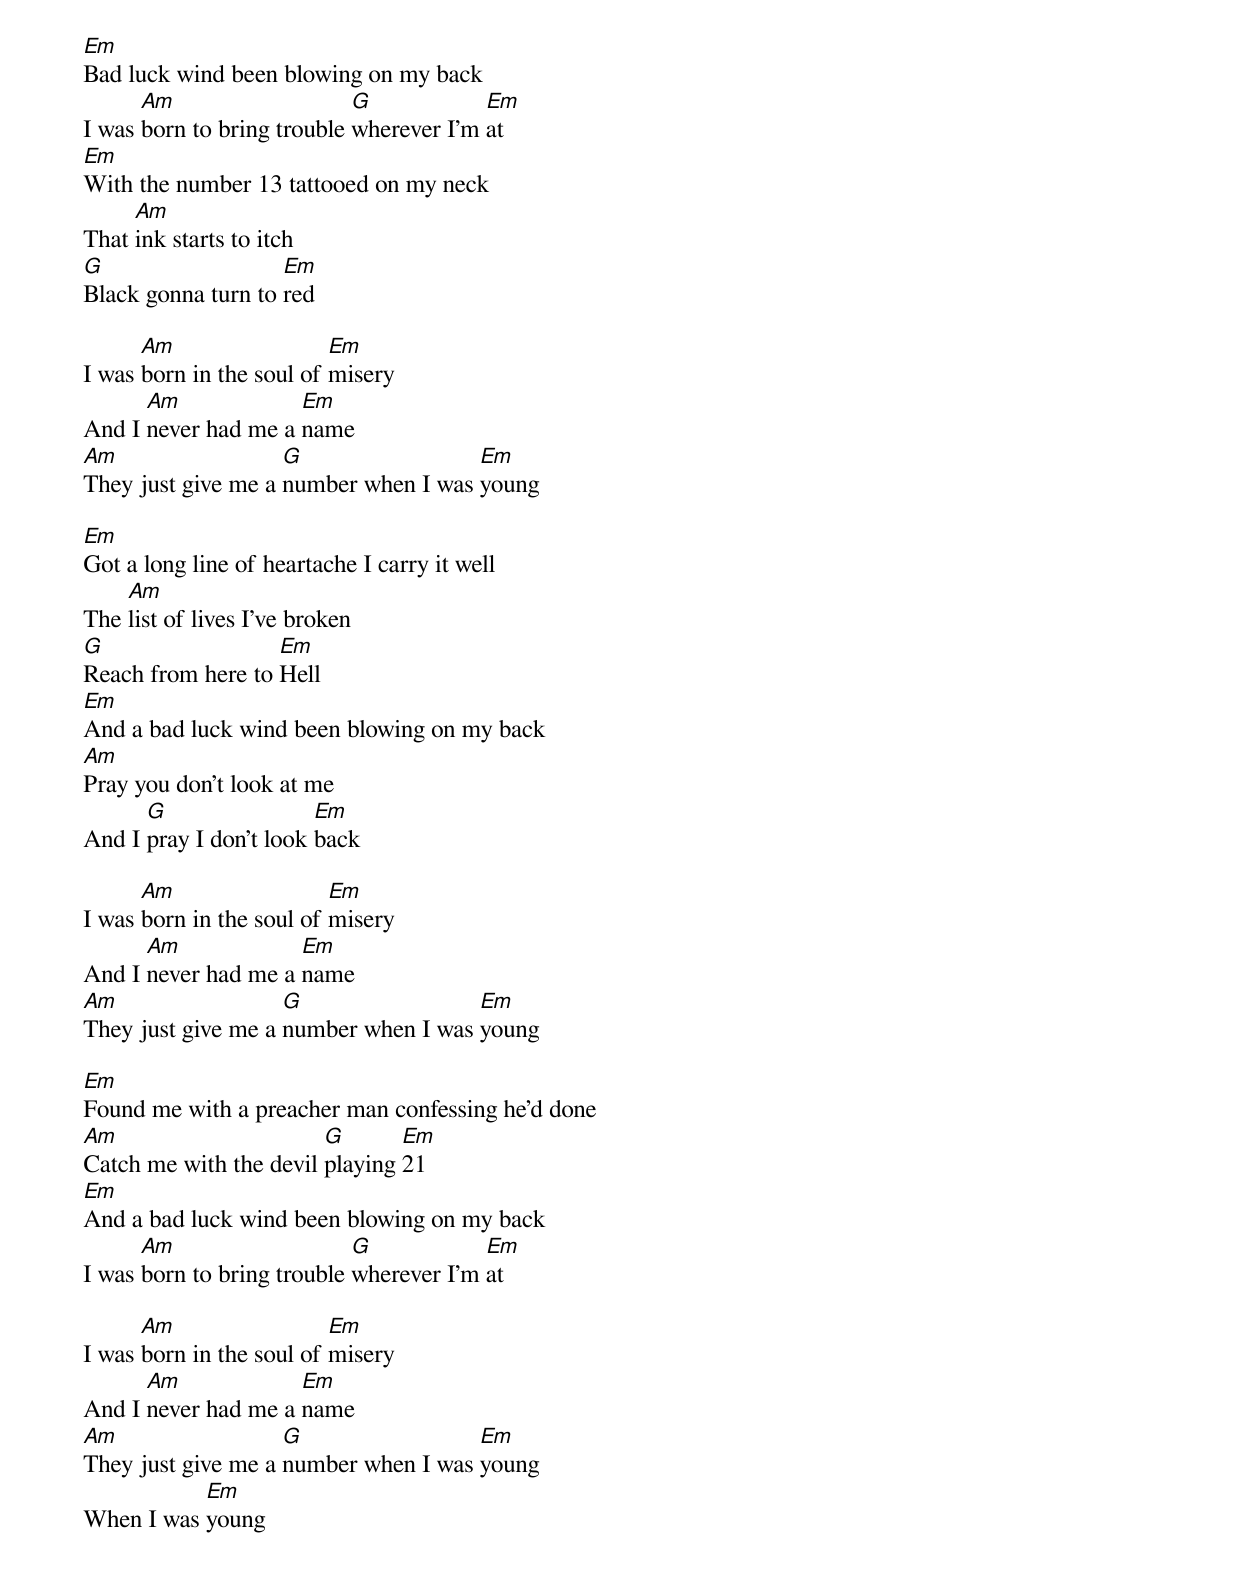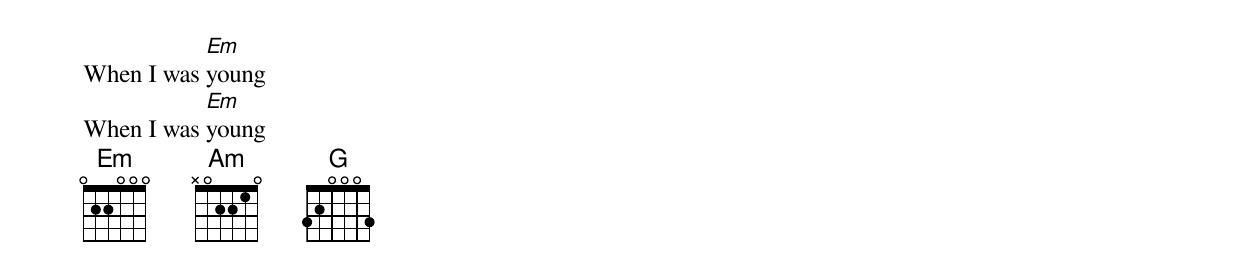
Em
Bad luck wind been blowing on my back
      Am                    G            Em
I was born to bring trouble wherever I'm at
Em
With the number 13 tattooed on my neck
     Am
That ink starts to itch
G                   Em
Black gonna turn to red

      Am                  Em
I was born in the soul of misery
      Am             Em
And I never had me a name
Am                  G                 Em
They just give me a number when I was young

Em
Got a long line of heartache I carry it well
    Am
The list of lives I've broken
G                  Em
Reach from here to Hell
Em
And a bad luck wind been blowing on my back
Am
Pray you don't look at me
      G                 Em
And I pray I don't look back

      Am                  Em
I was born in the soul of misery
      Am             Em
And I never had me a name
Am                  G                 Em
They just give me a number when I was young

Em
Found me with a preacher man confessing he'd done
Am                      G       Em
Catch me with the devil playing 21
Em
And a bad luck wind been blowing on my back
      Am                    G            Em
I was born to bring trouble wherever I'm at

      Am                  Em
I was born in the soul of misery
      Am             Em
And I never had me a name
Am                  G                 Em
They just give me a number when I was young
           Em
When I was young
           Em
When I was young
           Em
When I was young
